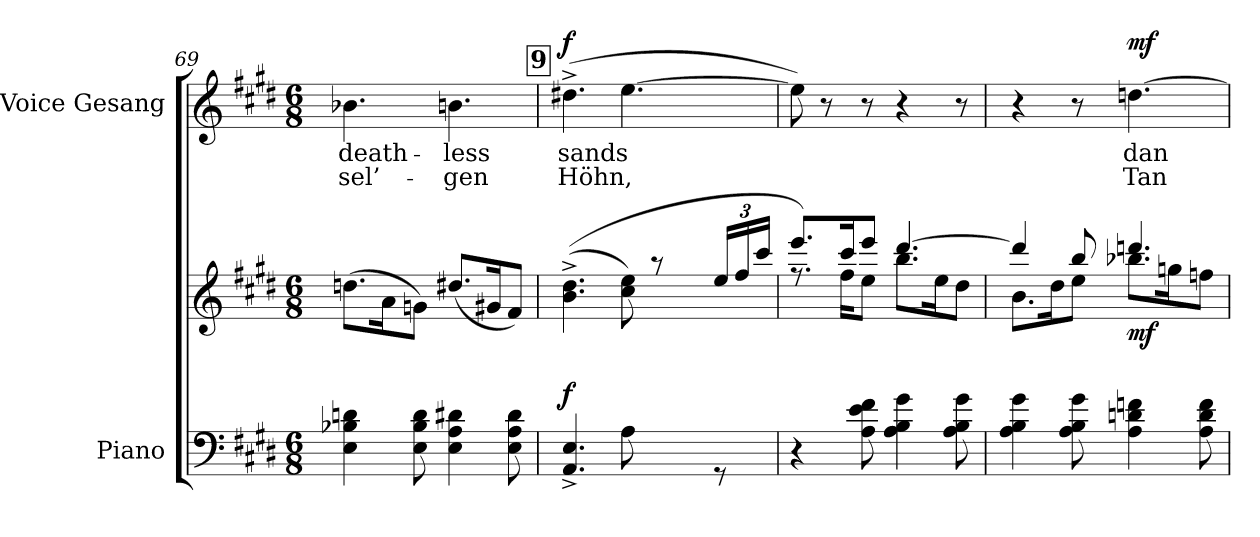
**kern	**kern	**dynam	**kern	**text	**text	**dynam
*part2	*part2	*part2	*part1	*part1	*part1	*part1
*staff3	*staff2	*staff2/3	*staff1	*staff1	*staff1	*staff1
*I"Piano	*	*	*I"Voice Gesang	*	*	*
*I'Pno	*	*	*	*	*	*
*clefF4	*clefG2	*	*clefG2	*	*	*
*k[f#c#g#d#]	*k[f#c#g#d#]	*	*k[f#c#g#d#]	*	*	*
*M6/8	*M6/8	*	*M6/8	*	*	*
=69	=69	=69	=69	=69	=69	=69
!	!	!	!	!LO:LY:b	!LO:LY:b	!
4E\ 4B-X\ 4dn\	(>8.ddn\L	.	4.b-X\	death-	sel’-	.
.	16a\K	.	.	.	.	.
8E\ 8B-\ 8d\	8gn\J)	.	.	.	.	.
!	!	!	!	!LO:LY:b	!LO:LY:b	!
4E\ 4A\ 4d#X\	(<8.dd#X/L	.	4.bn\	-less	-gen	.
.	16g#X/K	.	.	.	.	.
8E\ 8A\ 8d#\	8f#/J)	.	.	.	.	.
!!LO:REH:place=s1:a:B:fs=14:t=9
=70	=70	=70	=70	=70	=70	=70
*	*^	*	*	*	*	*
!	!	!	!LO:DY:b	!	!LO:LY:b	!LO:LY:b	!LO:DY:a
4.AA/^ 4.E/^	(>(>4.b\^ 4.dd#\^	2ryy	f	(>4.dd#X^\	sands	Höhn,	f
8A\L	8cc#\ 8ee\)	.	.	[4.ee\	.	.	.
*	*	*Xbrackettup	*	*	*	*	*
8ryy	8r	24e\L	.	.	.	.	.
.	.	24f#\	.	.	.	.	.
.	.	24cc#\JJ	.	.	.	.	.
8rGG	24ee/LL	8ryy	.	.	.	.	.
.	24ff#/	.	.	.	.	.	.
.	24ccc#/JJ	.	.	.	.	.	.
!!LO:PB:g=z
=71	=71	=71	=71	=71	=71	=71	=71
4r	8.eee/L)	8.rff	.	8ee\])	.	.	.
.	.	.	.	8r	.	.	.
.	16ccc#/K	16ff#\KL	.	.	.	.	.
8A\ 8e\ 8f#\	8eee/J	8ee\J	.	8r	.	.	.
4A\ 4B\ 4g#\	[4.ddd#/	8.bb\L	.	4r	.	.	.
.	.	16ee\K	.	.	.	.	.
8A\ 8B\ 8g#\	.	8dd#\J	.	8r	.	.	.
=72	=72	=72	=72	=72	=72	=72	=72
4A\ 4B\ 4g#\	4ddd#/]	8.b\L	.	4r	.	.	.
.	.	16dd#\K	.	.	.	.	.
8A\ 8B\ 8g#\	8bb/	8ee\J	.	8r	.	.	.
!	!	!	!LO:DY:b	!	!LO:LY:b	!LO:LY:b	!LO:DY:a
4A\ 4dn\ 4fn\	4.dddn/	8.bb-X\L	mf	[4.ddn\	dan-	Tan-	mf
.	.	16ggn\K	.	.	.	.	.
8A\ 8d\ 8f\	.	8ffn\J	.	.	.	.	.
*	*v	*v	*	*	*	*	*
=	=	=	=	=	=	=
*-	*-	*-	*-	*-	*-	*-
